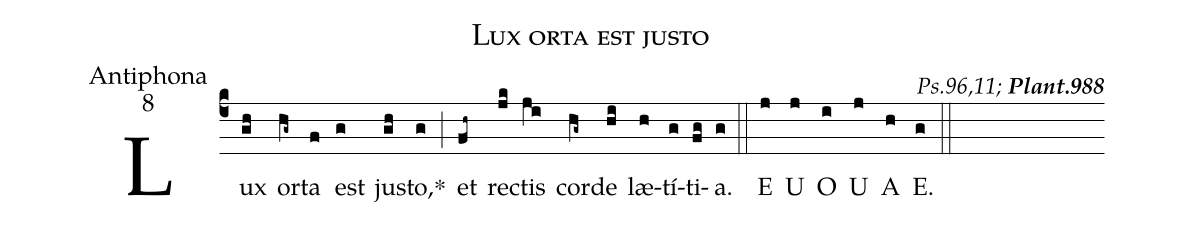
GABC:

name:Lux orta est justo;
office-part:Antiphona;
mode:8;
commentary:{\itshape\mdseries Ps.96,11;\/} {\bfseries Plant.988};
%%
(c4) Lux(gh) or(hg~)ta(f) est(g) ju(gh)sto,<sp>*</sp>(g) (;)
et(fh~) re(jk)ctis(ji) cor(hg~)de(hi) læ(h)tí(g)ti(fg)a.(g)  (::)
<eu>  E(j) U(j) O(i) U(j) A(h) E.(g) </eu> (::)
